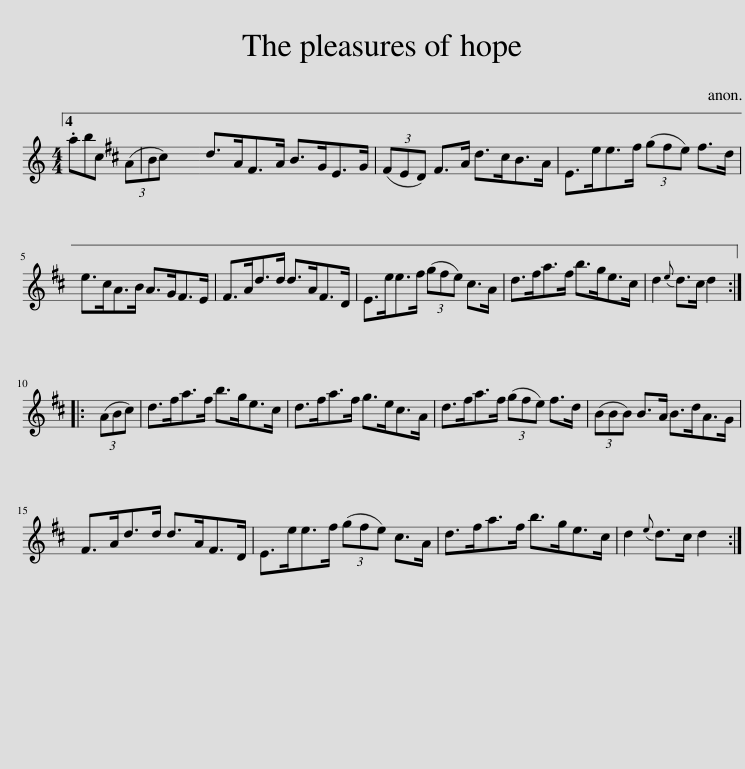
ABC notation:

X:1
L:1/8
M:4/4
I:linebreak $
K:C
V:1 treble
V:1
 .abc (3(AB^c) | d>A^F>A B>GE>G | (3(^FED) F>A d>^cB>A | E>ee>^f (3(gfe) f>d |$ e>^cA>B A>G^F>E | %5
 ^F>Ad>d d>AF>D | E>ee>^f (3(gfe) ^c>A | d>^fa>f b>ge>^c | d2{e} d>^c d2 ::$ (3(AB^c) | %10
 d>^fa>f b>ge>^c | d>^fa>f g>e^c>A | d>^fa>f (3(gfe) f>d | (3(BBB) B>A B>dA>G |$ ^F>Ad>d d>AF>D | %15
 E>ee>^f (3(gfe) ^c>A | d>^fa>f b>ge>^c | d2{e} d>^c d2 :| %18
